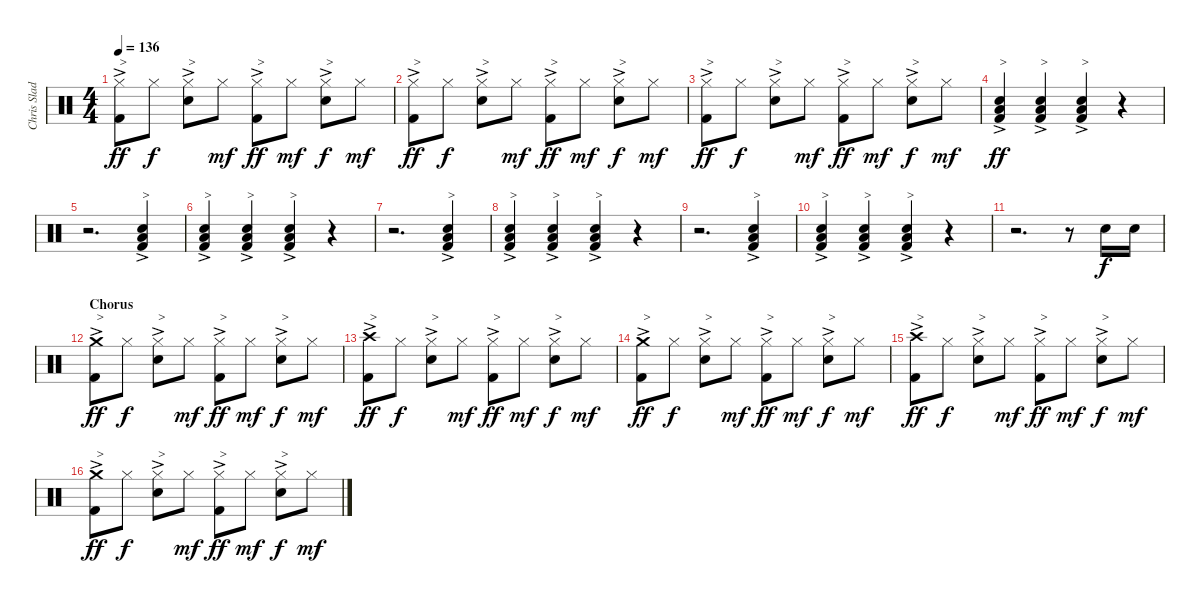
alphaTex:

\track ("Chris Slade" "Chris Slad") {instrument percussion}
\staff {score}
\articulation defaults
\ts (4 4)
\tempo 136
\clef neutral
\ks c
("Hi-Hat (closed)"{ac} "Kick (hit) 2"{ac}).8{txt ">" dy ff} "Hi-Hat (closed)".8{dy f} ("Hi-Hat (closed)"{ac} "Snare (hit) 2").8{txt ">"} "Hi-Hat (closed)".8{dy mf} ("Hi-Hat (closed)"{ac} "Kick (hit) 2"{ac}).8{txt ">" dy ff} "Hi-Hat (closed)".8{dy mf} ("Hi-Hat (closed)"{ac} "Snare (hit) 2").8{txt ">" dy f} "Hi-Hat (closed)".8{dy mf} |
("Hi-Hat (closed)"{ac} "Kick (hit) 2"{ac}).8{txt ">" dy ff} "Hi-Hat (closed)".8{dy f} ("Hi-Hat (closed)"{ac} "Snare (hit) 2").8{txt ">"} "Hi-Hat (closed)".8{dy mf} ("Hi-Hat (closed)"{ac} "Kick (hit) 2"{ac}).8{txt ">" dy ff} "Hi-Hat (closed)".8{dy mf} ("Hi-Hat (closed)"{ac} "Snare (hit) 2").8{txt ">" dy f} "Hi-Hat (closed)".8{dy mf} |
("Hi-Hat (closed)"{ac} "Kick (hit) 2"{ac}).8{txt ">" dy ff} "Hi-Hat (closed)".8{dy f} ("Hi-Hat (closed)"{ac} "Snare (hit) 2").8{txt ">"} "Hi-Hat (closed)".8{dy mf} ("Hi-Hat (closed)"{ac} "Kick (hit) 2"{ac}).8{txt ">" dy ff} "Hi-Hat (closed)".8{dy mf} ("Hi-Hat (closed)"{ac} "Snare (hit) 2").8{txt ">" dy f} "Hi-Hat (closed)".8{dy mf} |
("Low Floor Tom (hit)"{ac} "Snare (hit) 2"{ac} "Kick (hit) 2"{ac}).4{txt ">" dy ff} ("Low Floor Tom (hit)"{ac} "Snare (hit) 2"{ac} "Kick (hit) 2"{ac}).4{txt ">"} ("Low Floor Tom (hit)"{ac} "Snare (hit) 2"{ac} "Kick (hit) 2"{ac}).4{txt ">"} r.4 |
r.2{d} ("Low Floor Tom (hit)"{ac} "Snare (hit) 2"{ac} "Kick (hit) 2"{ac}).4{txt ">"} |
("Low Floor Tom (hit)"{ac} "Snare (hit) 2"{ac} "Kick (hit) 2"{ac}).4{txt ">"} ("Low Floor Tom (hit)"{ac} "Snare (hit) 2"{ac} "Kick (hit) 2"{ac}).4{txt ">"} ("Low Floor Tom (hit)"{ac} "Snare (hit) 2"{ac} "Kick (hit) 2"{ac}).4{txt ">"} r.4 |
r.2{d} ("Low Floor Tom (hit)"{ac} "Snare (hit) 2"{ac} "Kick (hit) 2"{ac}).4{txt ">"} |
("Low Floor Tom (hit)"{ac} "Snare (hit) 2"{ac} "Kick (hit) 2"{ac}).4{txt ">"} ("Low Floor Tom (hit)"{ac} "Snare (hit) 2"{ac} "Kick (hit) 2"{ac}).4{txt ">"} ("Low Floor Tom (hit)"{ac} "Snare (hit) 2"{ac} "Kick (hit) 2"{ac}).4{txt ">"} r.4 |
r.2{d} ("Low Floor Tom (hit)"{ac} "Snare (hit) 2"{ac} "Kick (hit) 2"{ac}).4{txt ">"} |
("Low Floor Tom (hit)"{ac} "Snare (hit) 2"{ac} "Kick (hit) 2"{ac}).4{txt ">"} ("Low Floor Tom (hit)"{ac} "Snare (hit) 2"{ac} "Kick (hit) 2"{ac}).4{txt ">"} ("Low Floor Tom (hit)"{ac} "Snare (hit) 2"{ac} "Kick (hit) 2"{ac}).4{txt ">"} r.4 |
r.2{d} r.8 "Snare (hit) 2".16{dy f} "Snare (hit) 2".16 |
\section ("" "Chorus")
("Crash medium (hit)"{ac} "Kick (hit) 2"{ac}).8{txt ">" dy ff} "Hi-Hat (closed)".8{dy f} ("Hi-Hat (closed)"{ac} "Snare (hit) 2").8{txt ">"} "Hi-Hat (closed)".8{dy mf} ("Hi-Hat (closed)"{ac} "Kick (hit) 2"{ac}).8{txt ">" dy ff} "Hi-Hat (closed)".8{dy mf} ("Hi-Hat (closed)"{ac} "Snare (hit) 2").8{txt ">" dy f} "Hi-Hat (closed)".8{dy mf} |
("Crash high (hit)"{ac} "Kick (hit) 2"{ac}).8{txt ">" dy ff} "Hi-Hat (closed)".8{dy f} ("Hi-Hat (closed)"{ac} "Snare (hit) 2").8{txt ">"} "Hi-Hat (closed)".8{dy mf} ("Hi-Hat (closed)"{ac} "Kick (hit) 2"{ac}).8{txt ">" dy ff} "Hi-Hat (closed)".8{dy mf} ("Hi-Hat (closed)"{ac} "Snare (hit) 2").8{txt ">" dy f} "Hi-Hat (closed)".8{dy mf} |
("Crash medium (hit)"{ac} "Kick (hit) 2"{ac}).8{txt ">" dy ff} "Hi-Hat (closed)".8{dy f} ("Hi-Hat (closed)"{ac} "Snare (hit) 2").8{txt ">"} "Hi-Hat (closed)".8{dy mf} ("Hi-Hat (closed)"{ac} "Kick (hit) 2"{ac}).8{txt ">" dy ff} "Hi-Hat (closed)".8{dy mf} ("Hi-Hat (closed)"{ac} "Snare (hit) 2").8{txt ">" dy f} "Hi-Hat (closed)".8{dy mf} |
("Crash high (hit)"{ac} "Kick (hit) 2"{ac}).8{txt ">" dy ff} "Hi-Hat (closed)".8{dy f} ("Hi-Hat (closed)"{ac} "Snare (hit) 2").8{txt ">"} "Hi-Hat (closed)".8{dy mf} ("Hi-Hat (closed)"{ac} "Kick (hit) 2"{ac}).8{txt ">" dy ff} "Hi-Hat (closed)".8{dy mf} ("Hi-Hat (closed)"{ac} "Snare (hit) 2").8{txt ">" dy f} "Hi-Hat (closed)".8{dy mf} |
("Crash medium (hit)"{ac} "Kick (hit) 2"{ac}).8{txt ">" dy ff} "Hi-Hat (closed)".8{dy f} ("Hi-Hat (closed)"{ac} "Snare (hit) 2").8{txt ">"} "Hi-Hat (closed)".8{dy mf} ("Hi-Hat (closed)"{ac} "Kick (hit) 2"{ac}).8{txt ">" dy ff} "Hi-Hat (closed)".8{dy mf} ("Hi-Hat (closed)"{ac} "Snare (hit) 2").8{txt ">" dy f} "Hi-Hat (closed)".8{dy mf}
